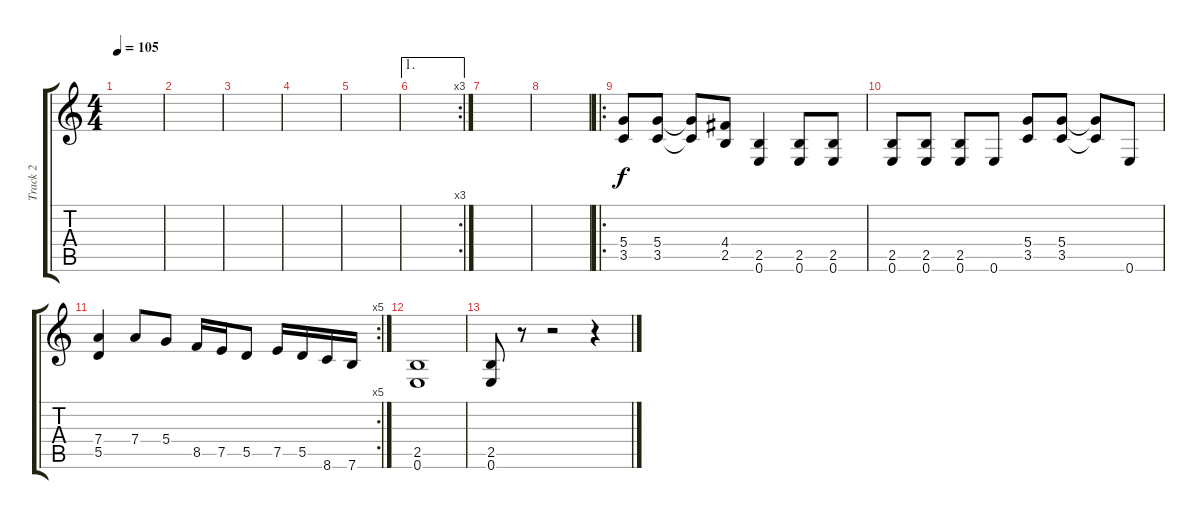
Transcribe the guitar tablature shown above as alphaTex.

\track ("Track 2" "Track 2") {instrument distortionguitar}
\staff {score tabs}
\tuning (E4 B3 G3 D3 A2 E2) {hide}
\ts (4 4)
\tempo 105
\clef g2
\ks c
|
|
|
|
|
\ae 1
\rc 3
|
|
|
\ro
(5.4 3.5).8 (5.4 3.5).8 (5.4{t} 3.5{t}).8 (4.4 2.5).8 (2.5 0.6).4 (2.5 0.6).8 (2.5 0.6).8 |
(2.5 0.6).8 (2.5 0.6).8 (2.5 0.6).8 0.6.8 (5.4 3.5).8 (5.4 3.5).8 (5.4{t} 3.5{t}).8 0.6.8 |
\rc 5
(7.4 5.5).4 7.4.8 5.4.8 8.5.16 7.5.16 5.5.8 7.5.16 5.5.16 8.6.16 7.6.16 |
(2.5 0.6).1 |
(2.5 0.6).8 r.8 r.2 r.4
